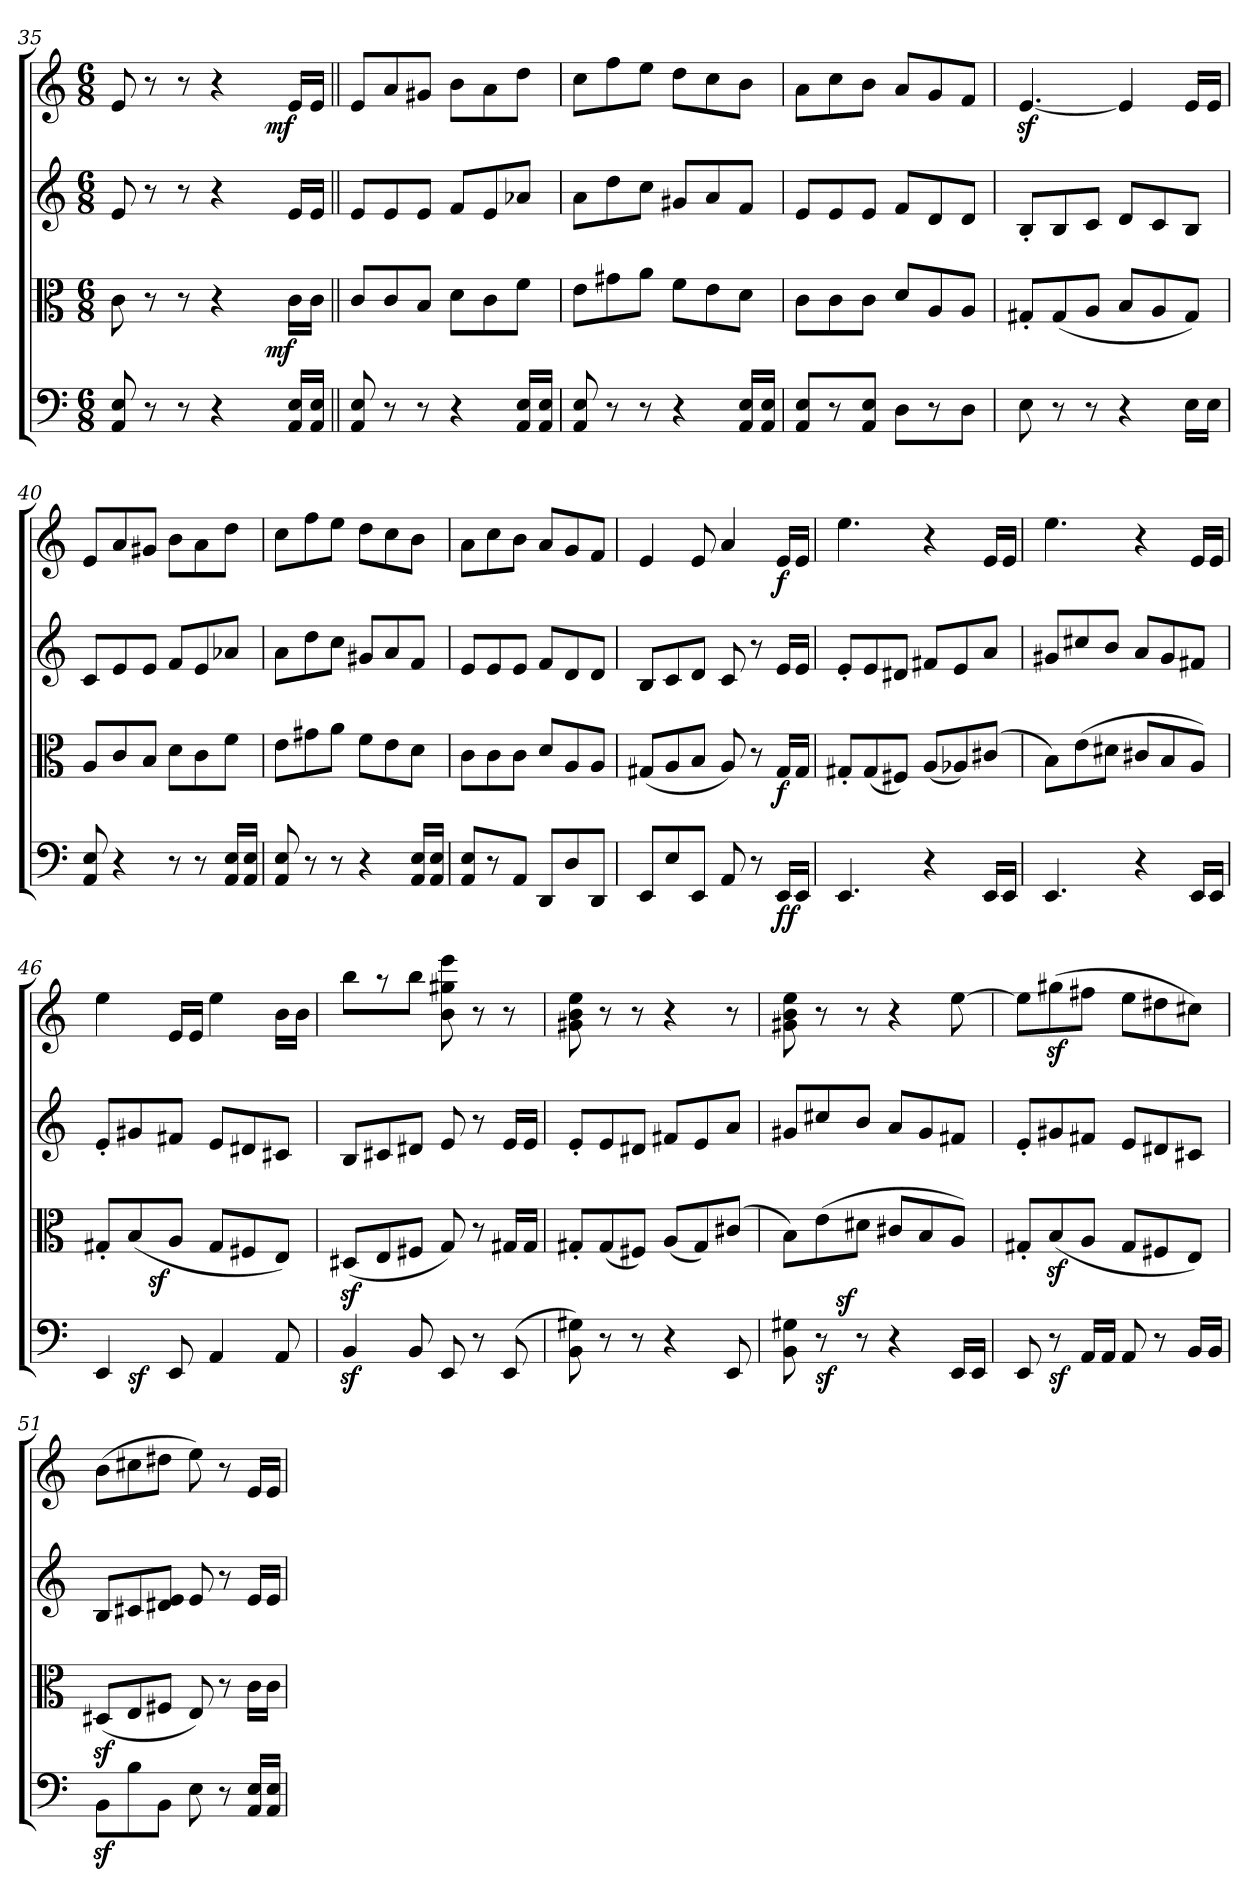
**kern	**dynam	**kern	**dynam	**kern	**kern	**dynam
*part4	*part4	*part3	*part3	*part2	*part1	*part1
*staff4	*staff4	*staff3	*staff3	*staff2	*staff1	*staff1
*clefF4	*	*clefC3	*	*clefG2	*clefG2	*
*M6/8	*	*M6/8	*	*M6/8	*M6/8	*
=35	=35	=35	=35	=35	=35	=35
*^	*	*^	*	*	*^	*
8AA/ 8E/	2ryy	.	8c\	2ryy	.	8e/	8e/	2ryy	.
8r	.	.	8r	.	.	8r	8r	.	.
8r	.	.	8r	.	.	8r	8r	.	.
4r	.	.	4r	.	.	4r	4r	.	.
.	16ryy	.	.	16ryy	.	.	.	16ryy	.
!	!	!LO:DY:b	!	!	!	!	!	!	!
!	!	!LO:DY:n=1:b	!	!	!LO:DY:b	!	!	!	!LO:DY:b
.	8.ryy	mf mf	.	8.ryy	mf	.	.	8.ryy	mf
16AA/ 16E/LL	.	.	16c\LL	.	.	16e/LL	16e/LL	.	.
16AA/ 16E/JJ	.	.	16c\JJ	.	.	16e/JJ	16e/JJ	.	.
*v	*v	*	*	*	*	*	*v	*v	*
*	*	*v	*v	*	*	*	*
=36||	=36||	=36||	=36||	=36||	=36||	=36||
8AA/ 8E/	.	8c/L	.	8e/L	8e/L	.
8r	.	8c/	.	8e/	8a/	.
8r	.	8B/J	.	8e/J	8g#/J	.
4r	.	8d\L	.	8f/L	8b\L	.
.	.	8c\	.	8e/	8a\	.
16AA/ 16E/LL	.	8f\J	.	8a-/J	8dd\J	.
16AA/ 16E/JJ	.	.	.	.	.	.
=37	=37	=37	=37	=37	=37	=37
8AA/ 8E/	.	8e\L	.	8a\L	8cc\L	.
8r	.	8g#\	.	8dd\	8ff\	.
8r	.	8a\J	.	8cc\J	8ee\J	.
4r	.	8f\L	.	8g#/L	8dd\L	.
.	.	8e\	.	8a/	8cc\	.
16AA/ 16E/LL	.	8d\J	.	8f/J	8b\J	.
16AA/ 16E/JJ	.	.	.	.	.	.
=38	=38	=38	=38	=38	=38	=38
8AA/ 8E/L	.	8c\L	.	8e/L	8a\L	.
8r	.	8c\	.	8e/	8cc\	.
8AA/ 8E/J	.	8c\J	.	8e/J	8b\J	.
8D\L	.	8d/L	.	8f/L	8a/L	.
8r	.	8A/	.	8d/	8g/	.
8D\J	.	8A/J	.	8d/J	8f/J	.
=39	=39	=39	=39	=39	=39	=39
8E\	.	8G#'</L	.	8B'</L	[4.ez</	.
8r	.	(<8G#/	.	8B/	.	.
8r	.	8A/J	.	8c/J	.	.
4r	.	8B/L	.	8d/L	4e/]	.
.	.	8A/	.	8c/	.	.
16E\LL	.	8G#/J)	.	8B/J	16e/LL	.
16E\JJ	.	.	.	.	16e/JJ	.
=40	=40	=40	=40	=40	=40	=40
8AA/ 8E/	.	8A/L	.	8c/L	8e/L	.
4r	.	8c/	.	8e/	8a/	.
.	.	8B/J	.	8e/J	8g#/J	.
8r	.	8d\L	.	8f/L	8b\L	.
8r	.	8c\	.	8e/	8a\	.
16AA/ 16E/LL	.	8f\J	.	8a-/J	8dd\J	.
16AA/ 16E/JJ	.	.	.	.	.	.
=41	=41	=41	=41	=41	=41	=41
8AA/ 8E/	.	8e\L	.	8a\L	8cc\L	.
8r	.	8g#\	.	8dd\	8ff\	.
8r	.	8a\J	.	8cc\J	8ee\J	.
4r	.	8f\L	.	8g#/L	8dd\L	.
.	.	8e\	.	8a/	8cc\	.
16AA/ 16E/LL	.	8d\J	.	8f/J	8b\J	.
16AA/ 16E/JJ	.	.	.	.	.	.
=42	=42	=42	=42	=42	=42	=42
8AA/ 8E/L	.	8c\L	.	8e/L	8a\L	.
8r	.	8c\	.	8e/	8cc\	.
8AA/J	.	8c\J	.	8e/J	8b\J	.
8DD/L	.	8d/L	.	8f/L	8a/L	.
8D/	.	8A/	.	8d/	8g/	.
8DD/J	.	8A/J	.	8d/J	8f/J	.
=43	=43	=43	=43	=43	=43	=43
8EE/L	.	(<8G#/L	.	8B/L	4e/	.
8E/	.	8A/	.	8c/	.	.
8EE/J	.	8B/J	.	8d/J	8e/	.
8AA/	.	8A/)	.	8c/	4a/	.
8r	.	8r	.	8r	.	.
!	!LO:DY:b	!	!	!	!	!
!	!LO:DY:n=1:b	!	!LO:DY:b	!	!	!LO:DY:b
16EE/LL	f f	16G#/LL	f	16e/LL	16e/LL	f
16EE/JJ	.	16G#/JJ	.	16e/JJ	16e/JJ	.
!!LO:LB:g=z
=44	=44	=44	=44	=44	=44	=44
4.EE/	.	8G#'</L	.	8e'</L	4.ee\	.
.	.	(<8G#/	.	8e/	.	.
.	.	8F#/J)	.	8d#/J	.	.
4r	.	(<8A/L	.	8f#/L	4r	.
.	.	8A-/)	.	8e/	.	.
16EE/LL	.	(<8c#/J	.	8a/J	16e/LL	.
16EE/JJ	.	.	.	.	16e/JJ	.
=45	=45	=45	=45	=45	=45	=45
*^	*	*	*	*	*	*
4.EE/	8ryy	.	8B\L)	.	8g#/L	4.ee\	.
!	!	!LO:DY:b	!	!	!	!	!
!	!	!LO:DY:n=1:a	!	!	!	!	!
.	2ryy	sf sf	(>8e\	.	8cc#/	.	.
.	.	.	8d#\J	.	8b/J	.	.
4r	.	.	8c#/L	.	8a/L	4r	.
.	.	.	8B/	.	8g#/	.	.
16EE/LL	8ryy	.	8A/J)	.	8f#/J	16e/LL	.
16EE/JJ	.	.	.	.	.	16e/JJ	.
=46	=46	=46	=46	=46	=46	=46	=46
*	*	*	*^	*	*	*	*
4EE/	8ryy	.	8G#'</L	8.ryy	.	8e'</L	4ee\	.
!	!	!LO:DY:b	!	!	!	!	!	!
.	2ryy	sf	(<8B/	.	.	8g#/	.	.
!	!	!	!	!	!LO:DY:b	!	!	!
.	.	.	.	2ryy	sf	.	.	.
8EE/	.	.	8A/J	.	.	8f#/J	16e/LL	.
.	.	.	.	.	.	.	16e/JJ	.
4AA/	.	.	8G#/L	.	.	8e/L	4ee\	.
.	.	.	8F#/	.	.	8d#/	.	.
8AA/	8ryy	.	8E/J)	.	.	8c#/J	16b\LL	.
.	.	.	.	16ryy	.	.	16b\JJ	.
*v	*v	*	*	*	*	*	*	*
*	*	*v	*v	*	*	*	*
=47	=47	=47	=47	=47	=47	=47
4BBz>/	.	(<8D#z>/L	.	8B/L	8bb\L	.
.	.	8E/	.	8c#/	8r	.
8BB/	.	8F#/J	.	8d#/J	8bb\J	.
8EE/	.	8G/)	.	8e/	8b\ 8gg#\ 8eee\	.
8r	.	8r	.	8r	8r	.
(<8EE/	.	16G#/LL	.	16e/LL	8r	.
.	.	16G#/JJ	.	16e/JJ	.	.
=48	=48	=48	=48	=48	=48	=48
8BB\ 8G#\)	.	8G#'</L	.	8e'</L	8g#\ 8b\ 8ee\	.
8r	.	(<8G#/	.	8e/	8r	.
8r	.	8F#/J)	.	8d#/J	8r	.
4r	.	(<8A/L	.	8f#/L	4r	.
.	.	8G#/)	.	8e/	.	.
8EE/	.	(<8c#/J	.	8a/J	8r	.
=49	=49	=49	=49	=49	=49	=49
*^	*	*	*	*	*	*
8BB\ 8G#\	8.ryy	.	8B\L)	.	8g#/L	8g#\ 8b\ 8ee\	.
!	!	!LO:DY:b	!	!	!	!	!
8r	.	sf	(>8e\	.	8cc#/	8r	.
!	!	!LO:DY:a	!	!	!	!	!
.	2ryy	sf	.	.	.	.	.
8r	.	.	8d#\J	.	8b/J	8r	.
4r	.	.	8c#/L	.	8a/L	4r	.
.	.	.	8B/	.	8g#/	.	.
16EE/LL	.	.	8A/J)	.	8f#/J	[8ee\	.
16EE/JJ	16ryy	.	.	.	.	.	.
*v	*v	*	*	*	*	*	*
=50	=50	=50	=50	=50	=50	=50
8EE/	.	8G#'</L	.	8e'</L	8ee\L]	.
!	!LO:DY:b	!	!	!	!	!
8r	sf	(<8Bz</	.	8g#/	(>8gg#z<\	.
16AA/LL	.	8A/J	.	8f#/J	8ff#\J	.
16AA/JJ	.	.	.	.	.	.
8AA/	.	8G#/L	.	8e/L	8ee\L	.
8r	.	8F#/	.	8d#/	8dd#\	.
16BB/LL	.	8E/J)	.	8c#/J	8cc#\J)	.
16BB/JJ	.	.	.	.	.	.
=51	=51	=51	=51	=51	=51	=51
8BBz>\L	.	(<8D#z>/L	.	8B/L	(>8b\L	.
8B\	.	8E/	.	8c#/	8cc#\	.
8BB\J	.	8F#/J	.	8d#/ 8e/J	8dd#\J	.
8E\	.	8E/)	.	8e/	8ee\)	.
8r	.	8r	.	8r	8r	.
16AA/ 16E/LL	.	16c\LL	.	16e/LL	16e/LL	.
16AA/ 16E/JJ	.	16c\JJ	.	16e/JJ	16e/JJ	.
=	=	=	=	=	=	=
*-	*-	*-	*-	*-	*-	*-
